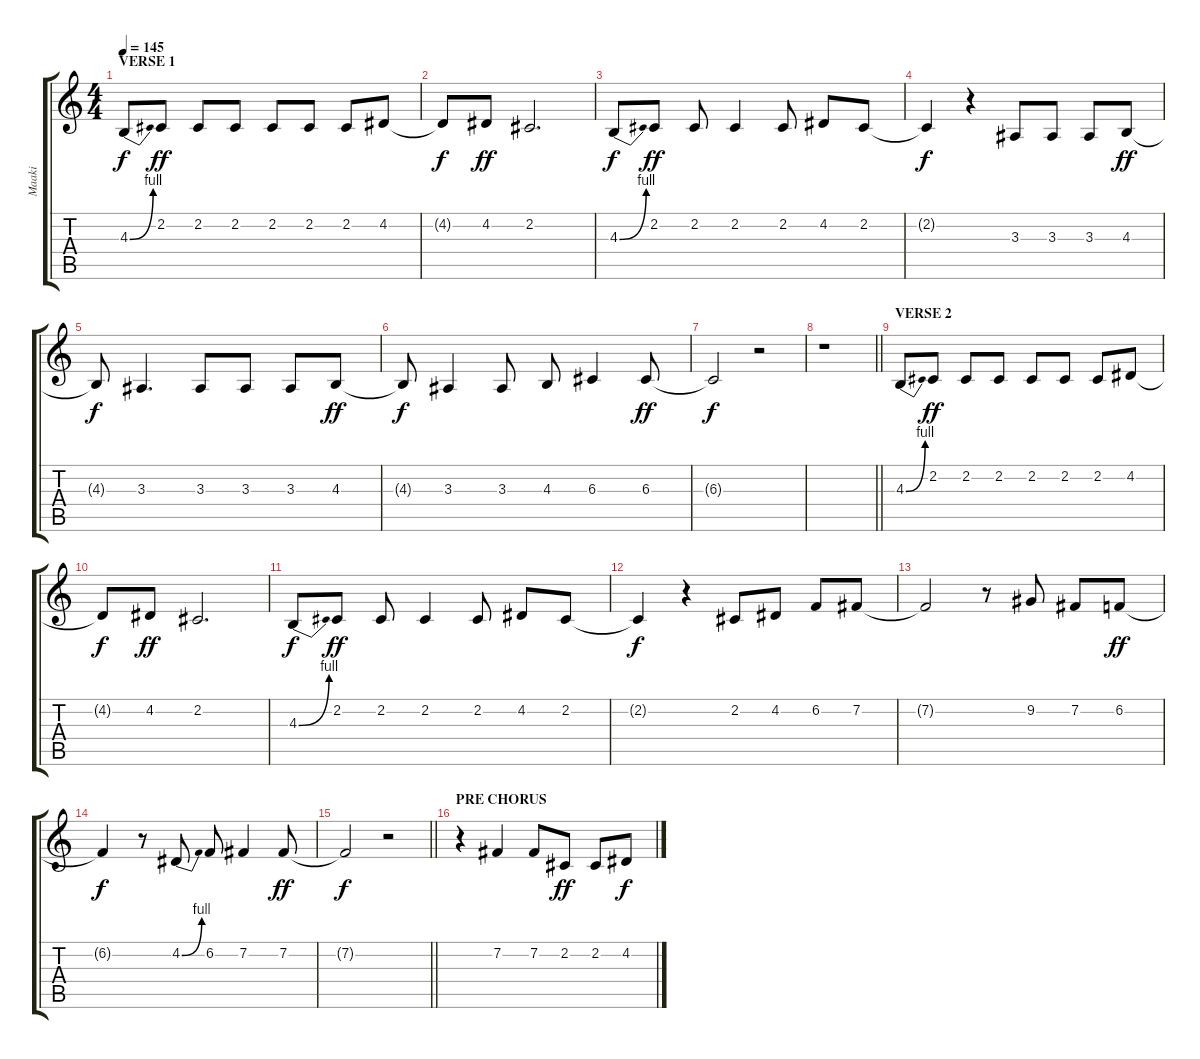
\track ("Maaki" "Maaki") {instrument sopranosax}
\staff {score tabs}
\tuning (E4 B3 G3 D3 A2 E2) {hide}
\ts (4 4)
\section ("" "VERSE 1")
\tempo 145
\clef g2
\ks c
4.3{be (bend 0 0 60 4)}.8{dy f} 2.2.8{dy ff} 2.2.8 2.2.8 2.2.8 2.2.8 2.2.8 4.2.8 |
4.2{t}.8{dy f} 4.2.8{dy ff} 2.2.2{d} |
4.3{be (bend 0 0 60 4)}.8{dy f} 2.2.8{dy ff} 2.2.8 2.2.4 2.2.8 4.2.8 2.2.8 |
2.2{t}.4{dy f} r.4 3.3.8 3.3.8 3.3.8 4.3.8{dy ff} |
4.3{t}.8{dy f} 3.3.4{d} 3.3.8 3.3.8 3.3.8 4.3.8{dy ff} |
4.3{t}.8{dy f} 3.3.4 3.3.8 4.3.8 6.3.4 6.3.8{dy ff} |
6.3{t}.2{dy f} r.2 |
\barLineRight lightlight
r.1 |
\section ("" "VERSE 2")
4.3{be (bend 0 0 60 4)}.8 2.2.8{dy ff} 2.2.8 2.2.8 2.2.8 2.2.8 2.2.8 4.2.8 |
4.2{t}.8{dy f} 4.2.8{dy ff} 2.2.2{d} |
4.3{be (bend 0 0 60 4)}.8{dy f} 2.2.8{dy ff} 2.2.8 2.2.4 2.2.8 4.2.8 2.2.8 |
2.2{t}.4{dy f} r.4 2.2.8 4.2.8 6.2.8 7.2.8 |
7.2{t}.2 r.8 9.2.8 7.2.8 6.2.8{dy ff} |
6.2{t}.4{dy f} r.8 4.2{be (bend 0 0 60 4)}.8 6.2.8 7.2.4 7.2.8{dy ff} |
\barLineRight lightlight
7.2{t}.2{dy f} r.2 |
\section ("" "PRE CHORUS")
r.4 7.2.4 7.2.8 2.2.8{dy ff} 2.2.8 4.2.8{dy f}
